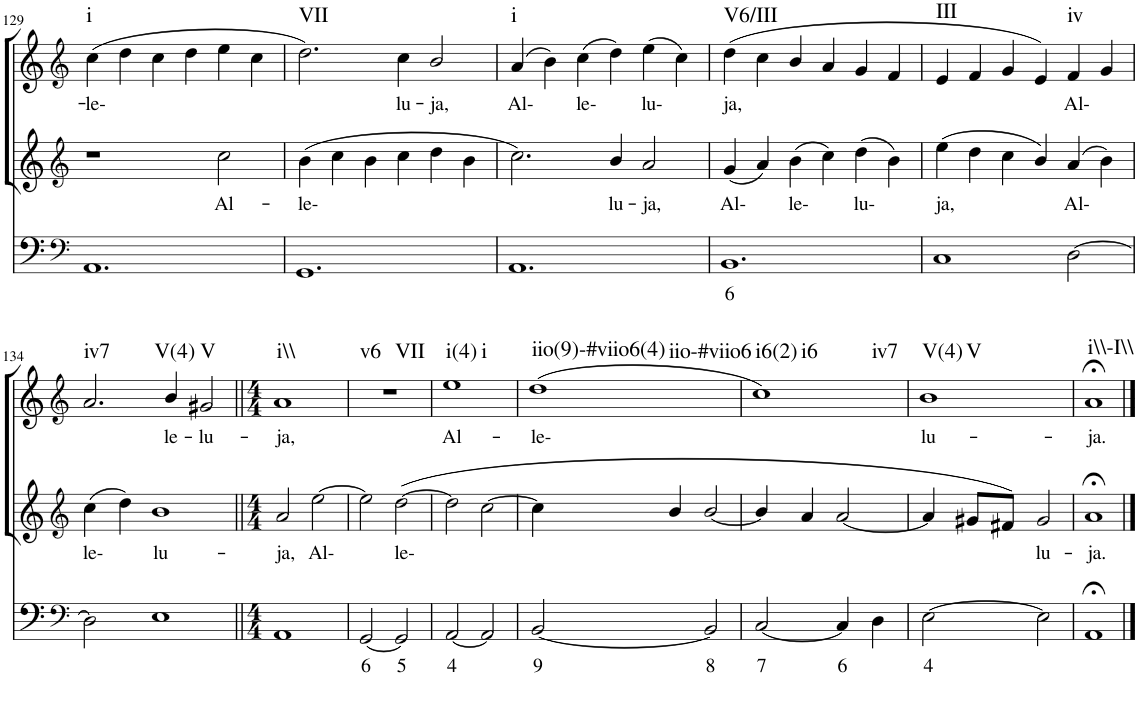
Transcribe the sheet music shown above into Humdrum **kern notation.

**kern	**text	**kern	**text	**kern	**text	**harte
*part3	*part3	*part2	*part2	*part1	*part1	*part1
*staff3	*staff3	*staff2	*staff2	*staff1	*staff1	*
*I"Continuo	*	*I"Soprano II	*	*I"Soprano I	*	*
!!LO:PB:g=z
*clefF4	*	*clefG2	*	*clefG2	*	*
*k[]	*	*k[]	*	*k[]	*	*
*M3/2	*	*M3/2	*	*M3/2	*	*
=129	=129	=129	=129	=129	=129	=129
!	!	!	!	!	!LO:LY:b	!LO:H:kt=i
1.AA	.	1r	.	(4cc\	le-	N
.	.	.	.	4dd\	.	.
.	.	.	.	4cc\	.	.
.	.	.	.	4dd\	.	.
!	!	!	!LO:LY:b	!	!	!
.	.	2cc\	Al-	4ee\	.	.
.	.	.	.	4cc\	.	.
=130	=130	=130	=130	=130	=130	=130
!	!	!	!LO:LY:b	!	!	!LO:H:kt=VII
1.GG	.	(4b\	le-	2.dd\)	.	N
.	.	4cc\	.	.	.	.
.	.	4b\	.	.	.	.
!	!	!	!	!	!LO:LY:b	!
.	.	4cc\	.	4cc\	lu-	.
!	!	!	!	!	!LO:LY:b	!
.	.	4dd\	.	2b/	ja,	.
.	.	4b\	.	.	.	.
=131	=131	=131	=131	=131	=131	=131
!	!	!	!	!	!LO:LY:b	!LO:H:kt=i
1.AA	.	2.cc\)	.	(4a/	Al-	N
.	.	.	.	4b\)	.	.
!	!	!	!	!	!LO:LY:b	!
.	.	.	.	(4cc\	le-	.
!	!	!	!LO:LY:b	!	!	!
.	.	4b/	lu-	4dd\)	.	.
!	!	!	!LO:LY:b	!	!LO:LY:b	!
.	.	2a/	ja,	(4ee\	lu-	.
.	.	.	.	4cc\)	.	.
=132	=132	=132	=132	=132	=132	=132
!	!LO:LY:b	!	!LO:LY:b	!	!LO:LY:b	!LO:H:kt=V6/III
1.BB	6	(4g/	Al-	(4dd\	ja,	N
.	.	4a/)	.	4cc\	.	.
!	!	!	!LO:LY:b	!	!	!
.	.	(4b\	le-	4b/	.	.
.	.	4cc\)	.	4a/	.	.
!	!	!	!LO:LY:b	!	!	!
.	.	(4dd\	lu-	4g/	.	.
.	.	4b\)	.	4f/	.	.
=133	=133	=133	=133	=133	=133	=133
!	!	!	!LO:LY:b	!	!	!LO:H:kt=III
1C	.	(4ee\	ja,	4e/	.	N
.	.	4dd\	.	4f/	.	.
.	.	4cc\	.	4g/	.	.
.	.	4b/)	.	4e/)	.	.
!	!	!	!LO:LY:b	!	!LO:LY:b	!LO:H:kt=iv
[2D\	.	(4a/	Al-	4f/	Al-	N
.	.	4b\)	.	4g/	.	.
!!LO:LB:g=z
=134	=134	=134	=134	=134	=134	=134
*clefF4	*	*clefG2	*	*clefG2	*	*
!	!	!	!LO:LY:b	!	!	!LO:H:n=1:kt=iv7
!	!	!	!	!	!	!LO:H:n=2:kt=V(4)
2D\]	.	(4cc\	le-	2.a/	.	N N
.	.	4dd\)	.	.	.	.
!	!	!	!LO:LY:b	!	!	!
1E	.	1b	lu-	.	.	.
!	!	!	!	!	!LO:LY:b	!
.	.	.	.	4b/	le-	.
!	!	!	!	!	!LO:LY:b	!LO:H:kt=V
.	.	.	.	2g#X/	lu-	N
=135||	=135||	=135||	=135||	=135||	=135||	=135||
*M4/4	*	*M4/4	*	*M4/4	*	*
!	!	!	!LO:LY:b	!	!LO:LY:b	!LO:H:kt=i\\
1AA	.	2a/	ja,	1a	ja,	N
!	!	!	!LO:LY:b	!	!	!
.	.	[2ee\	Al-	.	.	.
=136	=136	=136	=136	=136	=136	=136
!	!LO:LY:b	!	!	!	!	!LO:H:n=1:kt=v6
!	!	!	!	!	!	!LO:H:n=2:kt=VII
[2GG/	6	2ee\]	.	1r	.	N N
!	!LO:LY:b	!	!LO:LY:b	!	!	!
2GG/]	5	([2dd\	le-	.	.	.
=137	=137	=137	=137	=137	=137	=137
!	!LO:LY:b	!	!	!	!LO:LY:b	!LO:H:n=1:kt=i(4)
!	!	!	!	!	!	!LO:H:n=2:kt=i
[2AA/	4	2dd\]	.	1ee	Al-	N N
2AA/]	.	[2cc\	.	.	.	.
=138	=138	=138	=138	=138	=138	=138
!	!LO:LY:b	!	!	!	!LO:LY:b	!LO:H:n=1:kt=iio(9)-#viio6(4)
!	!	!	!	!	!	!LO:H:n=2:kt=iio-#viio6
[2BB/	9	4cc\]	.	(1dd	le-	N N
.	.	4b/	.	.	.	.
!	!LO:LY:b	!	!	!	!	!
2BB/]	8	[2b/	.	.	.	.
=139	=139	=139	=139	=139	=139	=139
!	!LO:LY:b	!	!	!	!	!LO:H:n=1:kt=i6(2)
!	!	!	!	!	!	!LO:H:n=2:kt=i6
!	!	!	!	!	!	!LO:H:n=3:kt=iv7
[2C/	7	4b/]	.	1cc)	.	N N N
.	.	4a/	.	.	.	.
!	!LO:LY:b	!	!	!	!	!
4C/]	6	[2a/	.	.	.	.
4D\	.	.	.	.	.	.
=140	=140	=140	=140	=140	=140	=140
!	!LO:LY:b	!	!	!	!LO:LY:b	!LO:H:n=1:kt=V(4)
!	!	!	!	!	!	!LO:H:n=2:kt=V
[2E\	4	4a/]	.	1b	lu-	N N
.	.	8g#X/L	.	.	.	.
.	.	8f#X/J)	.	.	.	.
!	!	!	!LO:LY:b	!	!	!
2E\]	.	2g#/	lu-	.	.	.
=141	=141	=141	=141	=141	=141	=141
!	!	!	!LO:LY:b	!	!LO:LY:b	!LO:H:kt=i\\-I\\
1AA;<	.	1a;<	ja.	1a;<	ja.	N
==	==	==	==	==	==	==
*-	*-	*-	*-	*-	*-	*-
